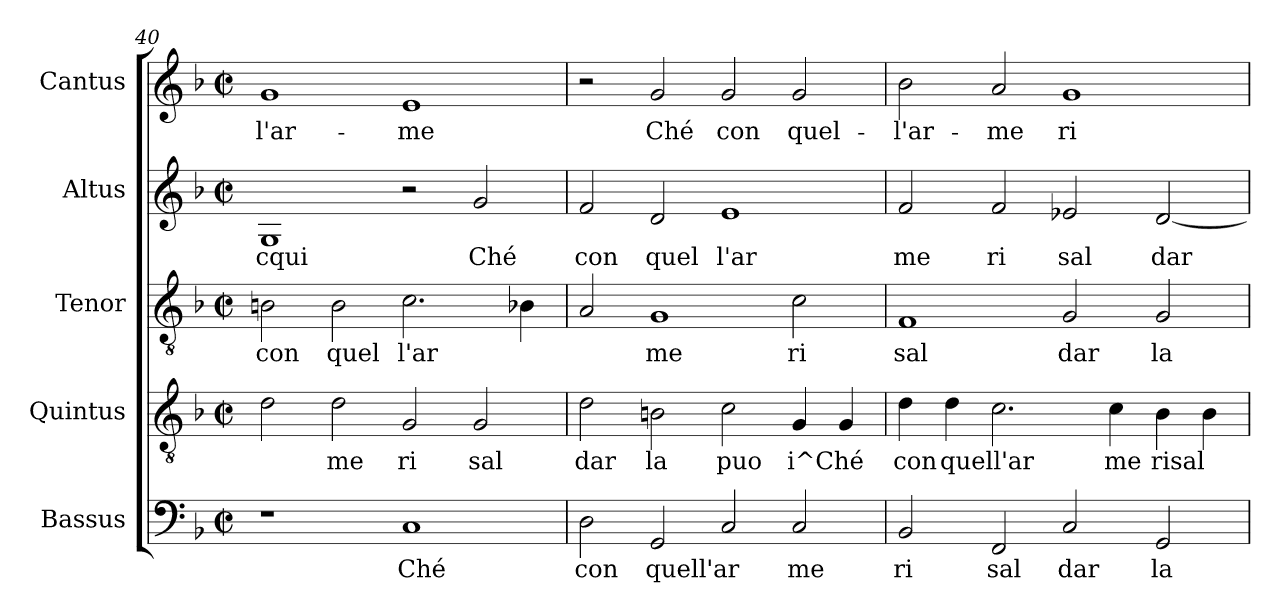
**kern	**text	**kern	**text	**kern	**text	**kern	**text	**kern	**text
*part5	*part5	*part4	*part4	*part3	*part3	*part2	*part2	*part1	*part1
*staff5	*staff5	*staff4	*staff4	*staff3	*staff3	*staff2	*staff2	*staff1	*staff1
*I"Bassus	*	*I"Quintus	*	*I"Tenor	*	*I"Altus	*	*I"Cantus	*
*clefF4	*	*clefGv2	*	*clefGv2	*	*clefG2	*	*clefG2	*
*k[b-]	*	*k[b-]	*	*k[b-]	*	*k[b-]	*	*k[b-]	*
*F:	*	*F:	*	*F:	*	*F:	*	*F:	*
*M2/2	*	*M2/2	*	*M2/2	*	*M2/2	*	*M2/2	*
*met(c|)	*	*met(c|)	*	*met(c|)	*	*met(c|)	*	*met(c|)	*
=40	=40	=40	=40	=40	=40	=40	=40	=40	=40
!	!	!	!LO:LY:b:cj	!	!LO:LY:b:cj	!	!LO:LY:b:cj	!	!LO:LY:b:cj
1r	.	2d\	.	2Bn\	con	1G	cqui	1g	-l'ar-
!	!	!	!LO:LY:b:cj	!	!LO:LY:b:cj	!	!	!	!
.	.	2d\	me	2B\	quel	.	.	.	.
!	!LO:LY:b:cj	!	!LO:LY:b:cj	!	!LO:LY:b:cj	!	!	!	!LO:LY:b:cj
1C	Ché	2G/	ri	2.c\	l'ar	2r	.	1e	-me
!	!	!	!LO:LY:b:cj	!	!	!	!LO:LY:b:cj	!	!
.	.	2G/	sal	.	.	2g/	Ché	.	.
!	!	!	!	!	!LO:LY:b:cj	!	!	!	!
.	.	.	.	4B-X\	.	.	.	.	.
=41	=41	=41	=41	=41	=41	=41	=41	=41	=41
!	!LO:LY:b:cj	!	!LO:LY:b:cj	!	!LO:LY:b:cj	!	!LO:LY:b:cj	!	!
2D\	con	2d\	dar	2A/	.	2f/	con	2r	.
!	!LO:LY:b:cj	!	!LO:LY:b:cj	!	!LO:LY:b:cj	!	!LO:LY:b:cj	!	!LO:LY:b:cj
2GG/	quell'ar	2Bn\	la	1G	me	2d/	quel	2g/	Ché
!	!LO:LY:b:cj	!	!LO:LY:b:cj	!	!	!	!LO:LY:b:cj	!	!LO:LY:b:cj
2C/	.	2c\	puo	.	.	1e	l'ar	2g/	con
!	!LO:LY:b:cj	!	!LO:LY:b:cj	!	!LO:LY:b:cj	!	!	!	!LO:LY:b:cj
2C/	me	4G/	i^Ché	2c\	ri	.	.	2g/	quel-
!	!	!	!LO:LY:b:cj	!	!	!	!	!	!
.	.	4G/	.	.	.	.	.	.	.
=42	=42	=42	=42	=42	=42	=42	=42	=42	=42
!	!LO:LY:b:cj	!	!LO:LY:b:cj	!	!LO:LY:b:cj	!	!LO:LY:b:cj	!	!LO:LY:b:cj
2BB-/	ri	4d\	con	1F	sal	2f/	me	2b-\	-l'ar-
!	!	!	!LO:LY:b:cj	!	!	!	!	!	!
.	.	4d\	quell'ar	.	.	.	.	.	.
!	!LO:LY:b:cj	!	!LO:LY:b:cj	!	!	!	!LO:LY:b:cj	!	!LO:LY:b:cj
2FF/	sal	2.c\	.	.	.	2f/	ri	2a/	-me
!	!LO:LY:b:cj	!	!	!	!LO:LY:b:cj	!	!LO:LY:b:cj	!	!LO:LY:b:cj
2C/	dar	.	.	2G/	dar	2e-X/	sal	1g	ri-
!	!	!	!LO:LY:b:cj	!	!	!	!	!	!
.	.	4c\	me	.	.	.	.	.	.
!	!LO:LY:b:cj	!	!LO:LY:b:cj	!	!LO:LY:b:cj	!	!LO:LY:b:cj	!	!
2GG/	la	4B-\	risal	2G/	la	[<2d/	dar	.	.
!	!	!	!LO:LY:b:cj	!	!	!	!	!	!
.	.	4B-\	.	.	.	.	.	.	.
=	=	=	=	=	=	=	=	=	=
*-	*-	*-	*-	*-	*-	*-	*-	*-	*-
